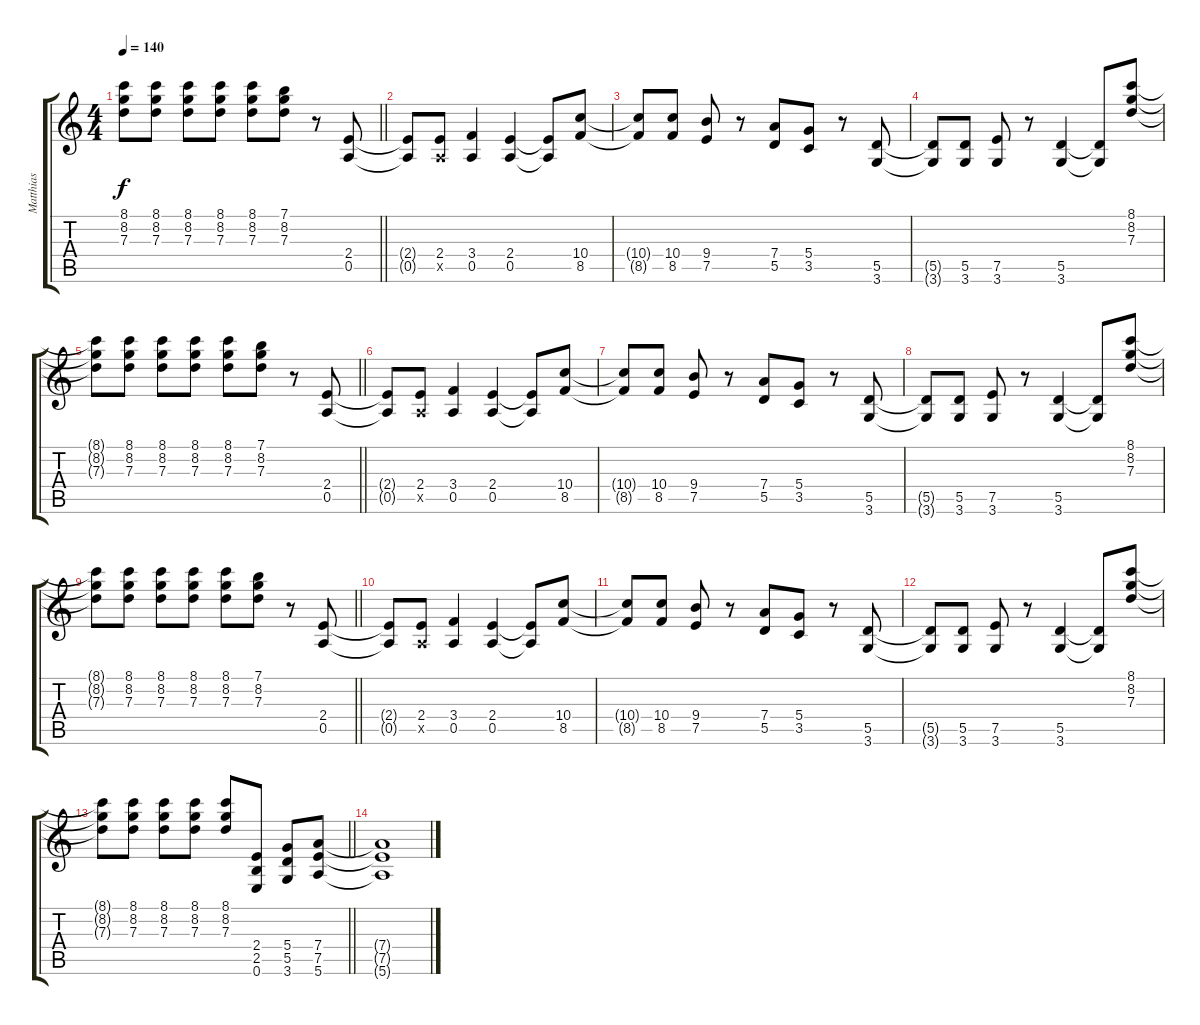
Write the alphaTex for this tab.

\track ("Matthias" "Matthias") {instrument overdrivenguitar}
\staff {score tabs}
\tuning (E4 B3 G3 D3 A2 E2) {hide}
\ts (4 4)
\tempo 140
\clef g2
\barLineRight lightlight
\ks c
(8.1{t} 8.2{t} 7.3{t}).8{dy f} (8.1 8.2 7.3).8 (8.1 8.2 7.3).8 (8.1 8.2 7.3).8 (8.1 8.2 7.3).8 (7.1 8.2 7.3).8 r.8 (2.4 0.5).8 |
(2.4{t} 0.5{t}).8 (2.4 0.5{x}).8 (3.4 0.5).4 (2.4 0.5).4 (2.4{t} 0.5{t}).8 (10.4 8.5).8 |
(10.4{t} 8.5{t}).8 (10.4 8.5).8 (9.4 7.5).8 r.8 (7.4 5.5).8 (5.4 3.5).8 r.8 (5.5 3.6).8 |
(5.5{t} 3.6{t}).8 (5.5 3.6).8 (7.5 3.6).8 r.8 (5.5 3.6).4 (5.5{t} 3.6{t}).8 (8.1 8.2 7.3).8 |
\barLineRight lightlight
(8.1{t} 8.2{t} 7.3{t}).8 (8.1 8.2 7.3).8 (8.1 8.2 7.3).8 (8.1 8.2 7.3).8 (8.1 8.2 7.3).8 (7.1 8.2 7.3).8 r.8 (2.4 0.5).8 |
(2.4{t} 0.5{t}).8 (2.4 0.5{x}).8 (3.4 0.5).4 (2.4 0.5).4 (2.4{t} 0.5{t}).8 (10.4 8.5).8 |
(10.4{t} 8.5{t}).8 (10.4 8.5).8 (9.4 7.5).8 r.8 (7.4 5.5).8 (5.4 3.5).8 r.8 (5.5 3.6).8 |
(5.5{t} 3.6{t}).8 (5.5 3.6).8 (7.5 3.6).8 r.8 (5.5 3.6).4 (5.5{t} 3.6{t}).8 (8.1 8.2 7.3).8 |
\barLineRight lightlight
(8.1{t} 8.2{t} 7.3{t}).8 (8.1 8.2 7.3).8 (8.1 8.2 7.3).8 (8.1 8.2 7.3).8 (8.1 8.2 7.3).8 (7.1 8.2 7.3).8 r.8 (2.4 0.5).8 |
(2.4{t} 0.5{t}).8 (2.4 0.5{x}).8 (3.4 0.5).4 (2.4 0.5).4 (2.4{t} 0.5{t}).8 (10.4 8.5).8 |
(10.4{t} 8.5{t}).8 (10.4 8.5).8 (9.4 7.5).8 r.8 (7.4 5.5).8 (5.4 3.5).8 r.8 (5.5 3.6).8 |
(5.5{t} 3.6{t}).8 (5.5 3.6).8 (7.5 3.6).8 r.8 (5.5 3.6).4 (5.5{t} 3.6{t}).8 (8.1 8.2 7.3).8 |
\barLineRight lightlight
(8.1{t} 8.2{t} 7.3{t}).8 (8.1 8.2 7.3).8 (8.1 8.2 7.3).8 (8.1 8.2 7.3).8 (8.1 8.2 7.3).8 (2.4 2.5 0.6).8 (5.4 5.5 3.6).8 (7.4 7.5 5.6).8 |
(7.4{t} 7.5{t} 5.6{t}).1
